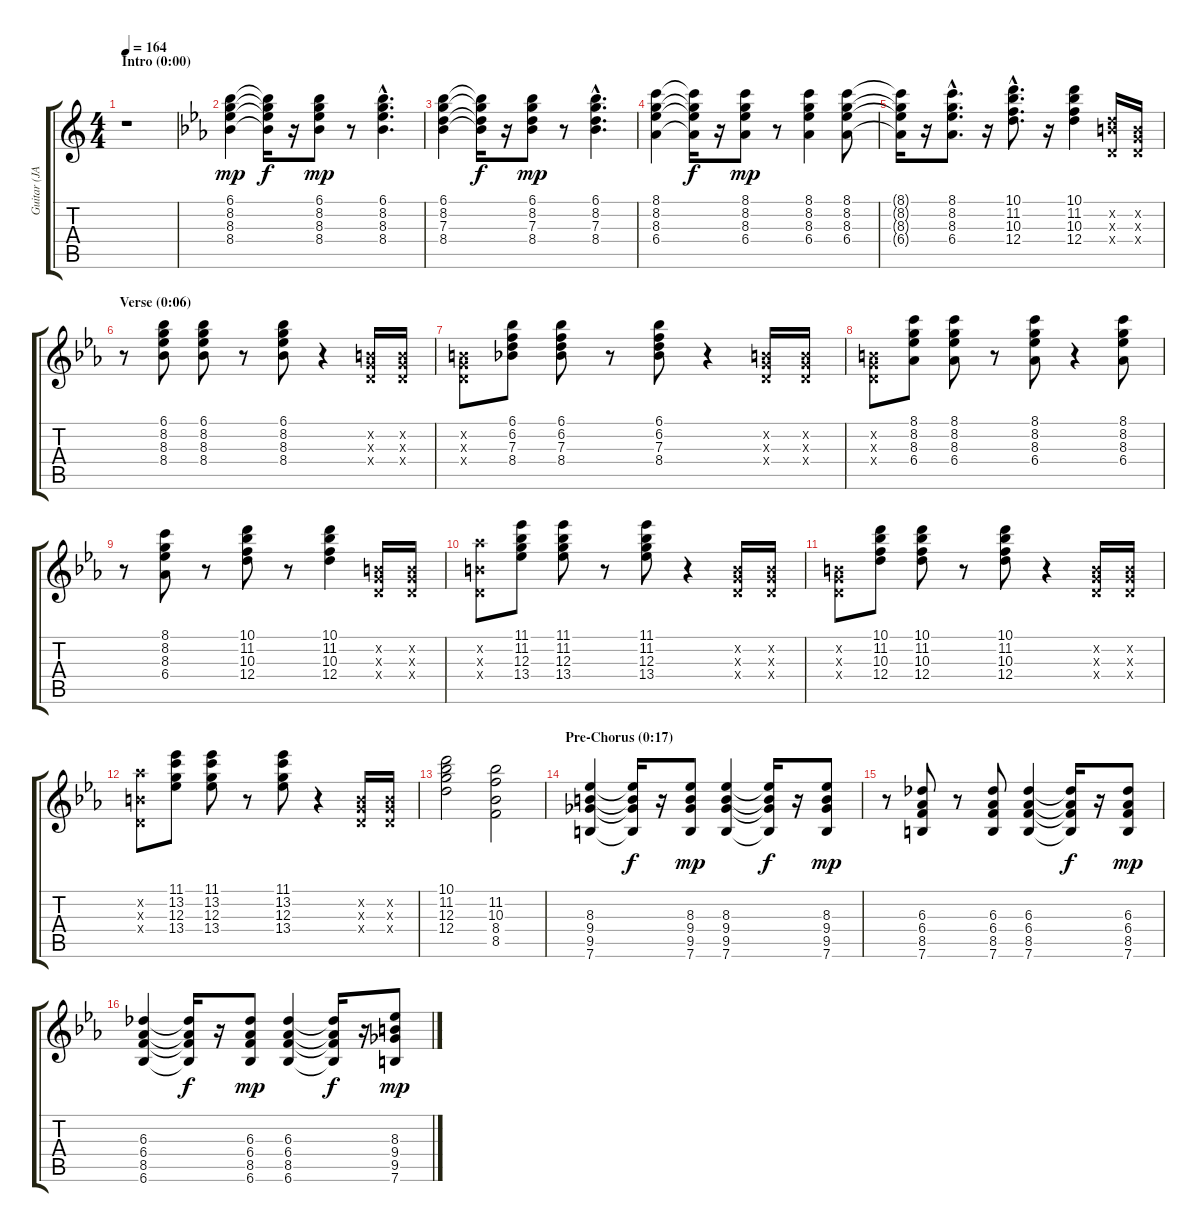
\track ("Guitar (JAZZ)" "Guitar (JA") {instrument electricguitarjazz}
\staff {score tabs}
\tuning (E4 B3 G3 D3 A2 E2) {hide}
\ts (4 4)
\section ("" "Intro (0:00)")
\tempo 164
\clef g2
\ks c
r.1{dy mp instrument electricguitarjazz} |
\ks eb
(6.1 8.2 8.3 8.4).4 (6.1{t} 8.2{t} 8.3{t} 8.4{t}).16{dy f} r.16 (6.1 8.2 8.3 8.4).8{dy mp} r.8 (6.1{hac} 8.2{hac} 8.3{hac} 8.4{hac}).4{d} |
(6.1 8.2 7.3 8.4).4 (6.1{t} 8.2{t} 7.3{t} 8.4{t}).16{dy f} r.16 (6.1 8.2 7.3 8.4).8{dy mp} r.8 (6.1{hac} 8.2{hac} 7.3{hac} 8.4{hac}).4{d} |
(8.1 8.2 8.3 6.4).4 (8.1{t} 8.2{t} 8.3{t} 6.4{t}).16{dy f} r.16 (8.1 8.2 8.3 6.4).8{dy mp} r.8 (8.1 8.2 8.3 6.4).4 (8.1 8.2 8.3 6.4).8 |
(8.1{t} 8.2{t} 8.3{t} 6.4{t}).16 r.16 (8.1{hac} 8.2{hac} 8.3{hac} 6.4{hac}).8{d} r.16 (10.1{hac} 11.2{hac} 10.3{hac} 12.4{hac}).8{d} r.16 (10.1 11.2 10.3 12.4).4 (0.2{x} 7.3{x} 0.4{x}).16 (0.2{x} 0.3{x} 0.4{x}).16 |
\section ("" "Verse (0:06)")
r.8 (6.1 8.2 8.3 8.4).8 (6.1 8.2 8.3 8.4).8 r.8 (6.1 8.2 8.3 8.4).8 r.4 (0.2{x} 0.3{x} 0.4{x}).16 (0.2{x} 0.3{x} 0.4{x}).16 |
(0.2{x} 0.3{x} 0.4{x}).8 (6.1 6.2 7.3 8.4).8 (6.1 6.2 7.3 8.4).8 r.8 (6.1 6.2 7.3 8.4).8 r.4 (0.2{x} 0.3{x} 0.4{x}).16 (0.2{x} 0.3{x} 0.4{x}).16 |
(0.2{x} 0.3{x} 0.4{x}).8 (8.1 8.2 8.3 6.4).8 (8.1 8.2 8.3 6.4).8 r.8 (8.1 8.2 8.3 6.4).8 r.4 (8.1 8.2 8.3 6.4).8 |
r.8 (8.1 8.2 8.3 6.4).8 r.8 (10.1 11.2 10.3 12.4).8 r.8 (10.1 11.2 10.3 12.4).4 (0.2{x} 0.3{x} 0.4{x}).16 (0.2{x} 0.3{x} 0.4{x}).16 |
(0.2{x} 13.3{x} 0.4{x}).8 (11.1 11.2 12.3 13.4).8 (11.1 11.2 12.3 13.4).8 r.8 (11.1 11.2 12.3 13.4).8 r.4 (0.2{x} 0.3{x} 0.4{x}).16 (0.2{x} 0.3{x} 0.4{x}).16 |
(0.2{x} 0.3{x} 0.4{x}).8 (10.1 11.2 10.3 12.4).8 (10.1 11.2 10.3 12.4).8 r.8 (10.1 11.2 10.3 12.4).8 r.4 (0.2{x} 0.3{x} 0.4{x}).16 (0.2{x} 0.3{x} 0.4{x}).16 |
(0.2{x} 13.3{x} 0.4{x}).8 (11.1 13.2 12.3 13.4).8 (11.1 13.2 12.3 13.4).8 r.8 (11.1 13.2 12.3 13.4).8 r.4 (0.2{x} 0.3{x} 0.4{x}).16 (0.2{x} 0.3{x} 0.4{x}).16 |
(10.1 11.2 12.3 12.4).2 (11.2 10.3 8.4 8.5).2 |
\section ("" "Pre-Chorus (0:17)")
(8.3 9.4 9.5 7.6).4 (8.3{t} 9.4{t} 9.5{t} 7.6{t}).16{dy f} r.16 (8.3 9.4 9.5 7.6).8{dy mp} (8.3 9.4 9.5 7.6).4 (8.3{t} 9.4{t} 9.5{t} 7.6{t}).16{dy f} r.16 (8.3 9.4 9.5 7.6).8{dy mp} |
r.8 (6.3 6.4 8.5 7.6).8 r.8 (6.3 6.4 8.5 7.6).8 (6.3 6.4 8.5 7.6).4 (6.3{t} 6.4{t} 8.5{t} 7.6{t}).16{dy f} r.16 (6.3 6.4 8.5 7.6).8{dy mp} |
(6.3 6.4 8.5 6.6).4 (6.3{t} 6.4{t} 8.5{t} 6.6{t}).16{dy f} r.16 (6.3 6.4 8.5 6.6).8{dy mp} (6.3 6.4 8.5 6.6).4 (6.3{t} 6.4{t} 8.5{t} 6.6{t}).16{dy f} r.16 (8.3 9.4 9.5 7.6).8{dy mp}
